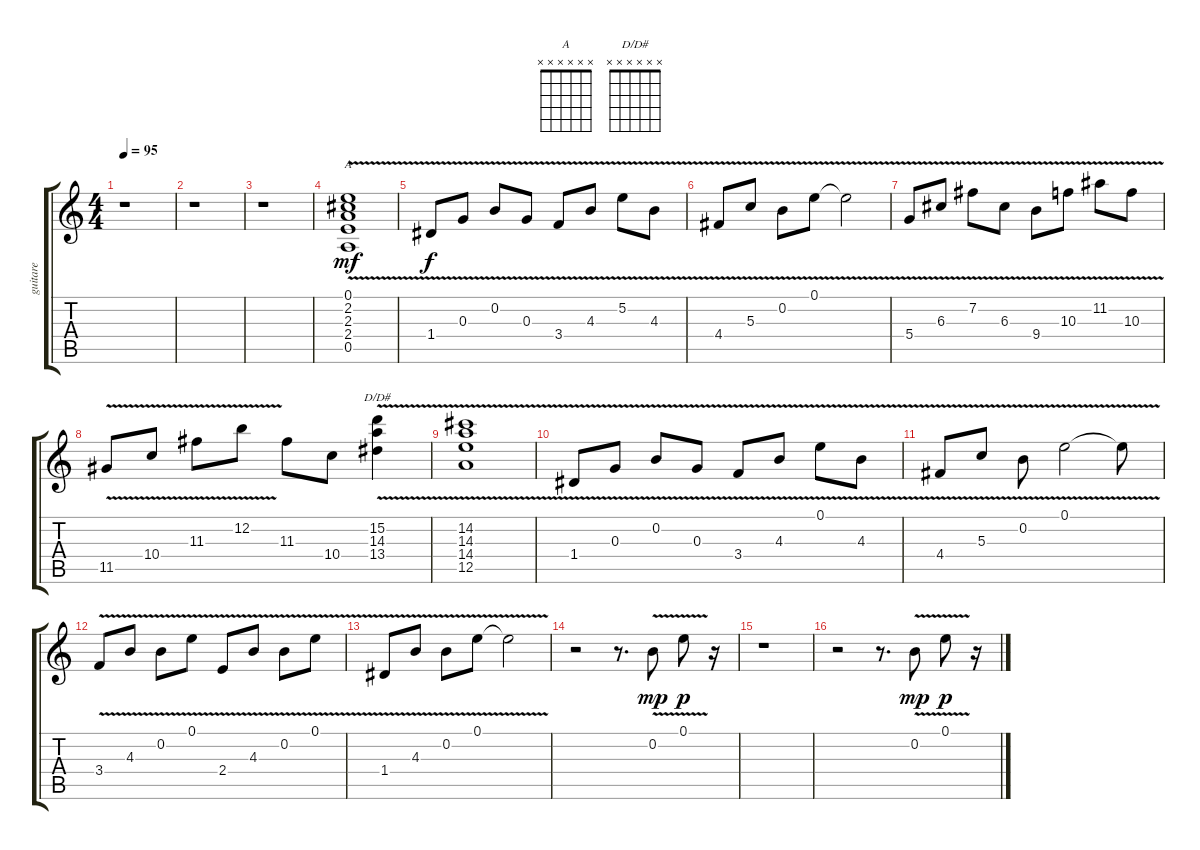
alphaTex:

\track ("guitare" "guitare") {instrument acousticguitarnylon}
\staff {score tabs}
\tuning (E4 B3 G3 D3 A2 E2) {hide}
\chord ("A" x x x x x x)
\chord ("D/D#" x x x x x x)
\ts (4 4)
\tempo 95
\clef g2
\ks c
r.1{dy p} |
r.1 |
r.1 |
(0.1{v} 2.2{v} 2.3{v} 2.4{v} 0.5{v}).1{ch "A" dy mf} |
1.4{v}.8{dy f} 0.3{v}.8 0.2{v}.8 0.3{v}.8 3.4{v}.8 4.3{v}.8 5.2{v}.8 4.3{v}.8 |
4.4{v}.8 5.3{v}.8 0.2{v}.8 0.1{v}.8 0.1{t}.2 |
5.4{v}.8 6.3{v}.8 7.2{v}.8 6.3{v}.8 9.4{v}.8 10.3{v}.8 11.2{v}.8 10.3{v}.8 |
11.5{v}.8 10.4{v}.8 11.3{v}.8 12.2{v}.8 11.3.8 10.4.8 (15.2{v} 14.3{v} 13.4{v}).4{ch "D/D#"} |
(14.2{v} 14.3{v} 14.4{v} 12.5{v}).1 |
1.4{v}.8 0.3{v}.8 0.2{v}.8 0.3{v}.8 3.4{v}.8 4.3{v}.8 0.1{v}.8 4.3{v}.8 |
4.4{v}.8 5.3{v}.8 0.2{v}.8 0.1{v}.2 0.1{t}.8 |
3.4{v}.8 4.3{v}.8 0.2{v}.8 0.1{v}.8 2.4{v}.8 4.3{v}.8 0.2{v}.8 0.1{v}.8 |
1.4{v}.8 4.3{v}.8 0.2{v}.8 0.1{v}.8 0.1{t}.2 |
r.2 r.8{d} 0.2{v}.8{dy mp} 0.1{v}.8{dy p} r.16 |
r.1 |
r.2 r.8{d} 0.2{v}.8{dy mp} 0.1{v}.8{dy p} r.16
